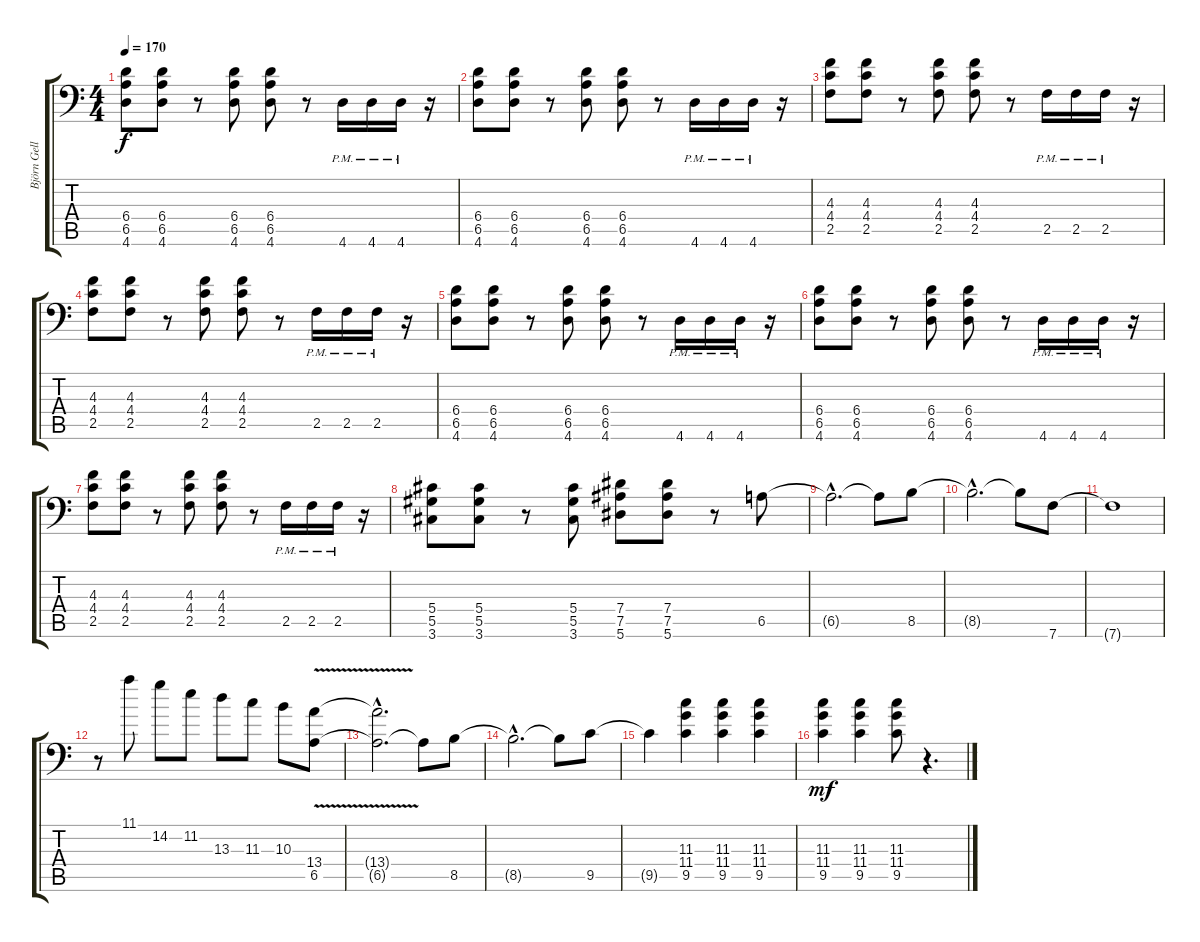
\track ("Björn Gellotte" "Björn Gell") {instrument distortionguitar}
\staff {score tabs}
\tuning (Bb3 F3 Db3 Ab2 Eb2 Bb1) {hide}
\ts (4 4)
\tempo 170
\clef f4
\ks c
(6.4 6.5 4.6).8{dy f} (6.4 6.5 4.6).8 r.8 (6.4 6.5 4.6).8 (6.4 6.5 4.6).8 r.8 4.6{pm}.16 4.6{pm}.16 4.6{pm}.16 r.16 |
(6.4 6.5 4.6).8 (6.4 6.5 4.6).8 r.8 (6.4 6.5 4.6).8 (6.4 6.5 4.6).8 r.8 4.6{pm}.16 4.6{pm}.16 4.6{pm}.16 r.16 |
(4.3 4.4 2.5).8 (4.3 4.4 2.5).8 r.8 (4.3 4.4 2.5).8 (4.3 4.4 2.5).8 r.8 2.5{pm}.16 2.5{pm}.16 2.5{pm}.16 r.16 |
(4.3 4.4 2.5).8 (4.3 4.4 2.5).8 r.8 (4.3 4.4 2.5).8 (4.3 4.4 2.5).8 r.8 2.5{pm}.16 2.5{pm}.16 2.5{pm}.16 r.16 |
(6.4 6.5 4.6).8 (6.4 6.5 4.6).8 r.8 (6.4 6.5 4.6).8 (6.4 6.5 4.6).8 r.8 4.6{pm}.16 4.6{pm}.16 4.6{pm}.16 r.16 |
(6.4 6.5 4.6).8 (6.4 6.5 4.6).8 r.8 (6.4 6.5 4.6).8 (6.4 6.5 4.6).8 r.8 4.6{pm}.16 4.6{pm}.16 4.6{pm}.16 r.16 |
(4.3 4.4 2.5).8 (4.3 4.4 2.5).8 r.8 (4.3 4.4 2.5).8 (4.3 4.4 2.5).8 r.8 2.5{pm}.16 2.5{pm}.16 2.5{pm}.16 r.16 |
(5.4 5.5 3.6).8 (5.4 5.5 3.6).8 r.8 (5.4 5.5 3.6).8 (7.4 7.5 5.6).8 (7.4 7.5 5.6).8 r.8 6.5.8 |
6.5{hac t}.2{d} 6.5{t}.8 8.5.8 |
8.5{hac t}.2{d} 8.5{t}.8 7.6.8 |
7.6{t}.1 |
r.8 11.1.8 14.2.8 11.2.8 13.3.8 11.3.8 10.3.8 (13.4{v} 6.5).8 |
(13.4{hac t} 6.5{hac t}).2{d} 6.5{t}.8 8.5.8 |
8.5{hac t}.2{d} 8.5{t}.8 9.5.8 |
9.5{t}.4 (11.3 11.4 9.5).4 (11.3 11.4 9.5).4 (11.3 11.4 9.5).4 |
(11.3 11.4 9.5).4{dy mf} (11.3 11.4 9.5).4 (11.3 11.4 9.5).8 r.4{d}
